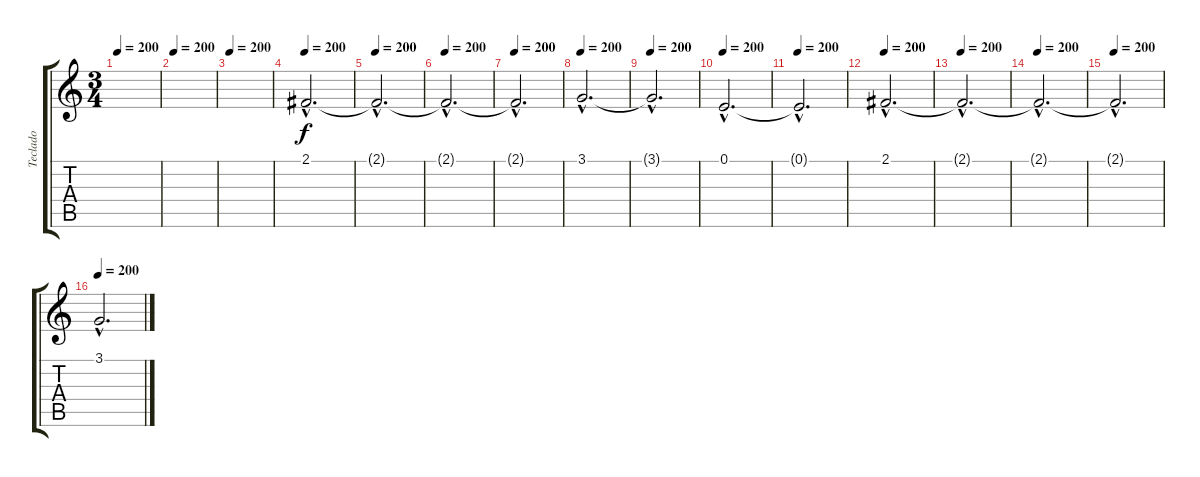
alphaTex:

\track ("Teclado" "Teclado") {instrument choiraahs}
\staff {score tabs}
\tuning (E4 B3 G3 D3 A2 E2) {hide}
\ts (3 4)
\tempo 200
\clef g2
\ks c
|
\tempo 200
|
\tempo 200
|
\tempo 200
2.1{hac}.2{d volume 13} |
\tempo 200
2.1{hac t}.2{d} |
\tempo 200
2.1{hac t}.2{d} |
\tempo 200
2.1{hac t}.2{d} |
\tempo 200
3.1{hac}.2{d} |
\tempo 200
3.1{hac t}.2{d} |
\tempo 200
0.1{hac}.2{d} |
\tempo 200
0.1{hac t}.2{d} |
\tempo 200
2.1{hac}.2{d} |
\tempo 200
2.1{hac t}.2{d} |
\tempo 200
2.1{hac t}.2{d} |
\tempo 200
2.1{hac t}.2{d} |
\tempo 200
3.1{hac}.2{d}
